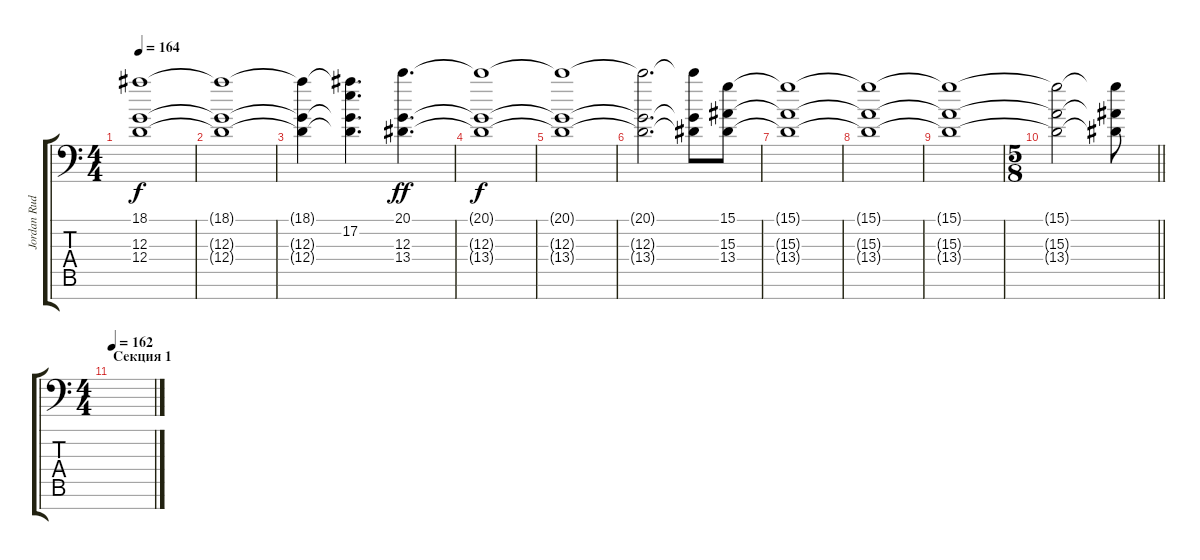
\track ("Jordan Rudess chords 1" "Jordan Rud") {instrument pad3polysynth}
\staff {score tabs}
\tuning (E4 B3 G3 D3 A2 E2 C-1) {hide}
\ts (4 4)
\tempo 164
\clef f4
\ks c
(18.1{t} 12.3{t} 12.4{t}).1{dy f} |
(18.1{t} 12.3{t} 12.4{t}).1 |
(18.1{t} 12.3{t} 12.4{t}).4 (18.1{t} 17.2{t} 12.3{t} 12.4{t}).4{d} (20.1 12.3 13.4).4{d dy ff} |
(20.1{t} 12.3{t} 13.4{t}).1{dy f} |
(20.1{t} 12.3{t} 13.4{t}).1 |
(20.1{t} 12.3{t} 13.4{t}).2{d} (20.1{t} 12.3{t} 13.4{t}).8 (15.1 15.3 13.4).8 |
(15.1{t} 15.3{t} 13.4{t}).1 |
(15.1{t} 15.3{t} 13.4{t}).1 |
(15.1{t} 15.3{t} 13.4{t}).1 |
\ts (5 8)
\barLineRight lightlight
(15.1{t} 15.3{t} 13.4{t}).2 (15.1{t} 15.3{t} 13.4{t}).8 |
\ts (4 4)
\section ("" "Секция 1")
\tempo 162
